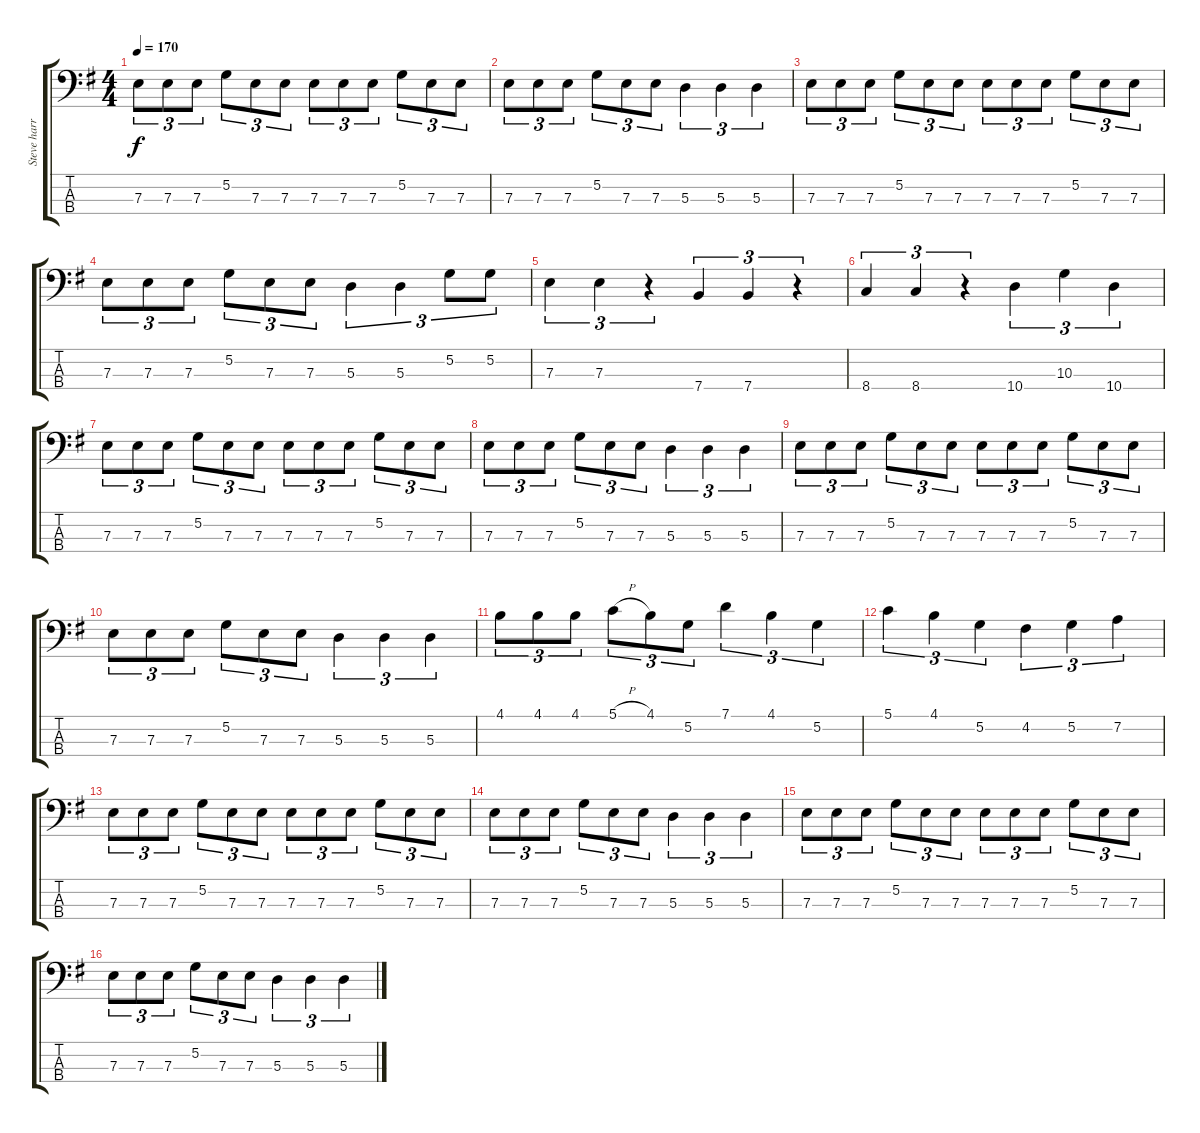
\track ("Steve harris" "Steve harr") {instrument electricbassfinger}
\staff {score tabs}
\tuning (G2 D2 A1 E1) {hide}
\ts (4 4)
\tempo 170
\clef f4
\ks g
7.3.8{tu (3 2) dy f} 7.3.8{tu (3 2)} 7.3.8{tu (3 2)} 5.2.8{tu (3 2)} 7.3.8{tu (3 2)} 7.3.8{tu (3 2)} 7.3.8{tu (3 2)} 7.3.8{tu (3 2)} 7.3.8{tu (3 2)} 5.2.8{tu (3 2)} 7.3.8{tu (3 2)} 7.3.8{tu (3 2)} |
7.3.8{tu (3 2)} 7.3.8{tu (3 2)} 7.3.8{tu (3 2)} 5.2.8{tu (3 2)} 7.3.8{tu (3 2)} 7.3.8{tu (3 2)} 5.3.4{tu (3 2)} 5.3.4{tu (3 2)} 5.3.4{tu (3 2)} |
7.3.8{tu (3 2)} 7.3.8{tu (3 2)} 7.3.8{tu (3 2)} 5.2.8{tu (3 2)} 7.3.8{tu (3 2)} 7.3.8{tu (3 2)} 7.3.8{tu (3 2)} 7.3.8{tu (3 2)} 7.3.8{tu (3 2)} 5.2.8{tu (3 2)} 7.3.8{tu (3 2)} 7.3.8{tu (3 2)} |
7.3.8{tu (3 2)} 7.3.8{tu (3 2)} 7.3.8{tu (3 2)} 5.2.8{tu (3 2)} 7.3.8{tu (3 2)} 7.3.8{tu (3 2)} 5.3.4{tu (3 2)} 5.3.4{tu (3 2)} 5.2.8{tu (3 2)} 5.2.8{tu (3 2)} |
7.3.4{tu (3 2)} 7.3.4{tu (3 2)} r.4{tu (3 2)} 7.4.4{tu (3 2)} 7.4.4{tu (3 2)} r.4{tu (3 2)} |
8.4.4{tu (3 2)} 8.4.4{tu (3 2)} r.4{tu (3 2)} 10.4.4{tu (3 2)} 10.3.4{tu (3 2)} 10.4.4{tu (3 2)} |
7.3.8{tu (3 2)} 7.3.8{tu (3 2)} 7.3.8{tu (3 2)} 5.2.8{tu (3 2)} 7.3.8{tu (3 2)} 7.3.8{tu (3 2)} 7.3.8{tu (3 2)} 7.3.8{tu (3 2)} 7.3.8{tu (3 2)} 5.2.8{tu (3 2)} 7.3.8{tu (3 2)} 7.3.8{tu (3 2)} |
7.3.8{tu (3 2)} 7.3.8{tu (3 2)} 7.3.8{tu (3 2)} 5.2.8{tu (3 2)} 7.3.8{tu (3 2)} 7.3.8{tu (3 2)} 5.3.4{tu (3 2)} 5.3.4{tu (3 2)} 5.3.4{tu (3 2)} |
7.3.8{tu (3 2)} 7.3.8{tu (3 2)} 7.3.8{tu (3 2)} 5.2.8{tu (3 2)} 7.3.8{tu (3 2)} 7.3.8{tu (3 2)} 7.3.8{tu (3 2)} 7.3.8{tu (3 2)} 7.3.8{tu (3 2)} 5.2.8{tu (3 2)} 7.3.8{tu (3 2)} 7.3.8{tu (3 2)} |
7.3.8{tu (3 2)} 7.3.8{tu (3 2)} 7.3.8{tu (3 2)} 5.2.8{tu (3 2)} 7.3.8{tu (3 2)} 7.3.8{tu (3 2)} 5.3.4{tu (3 2)} 5.3.4{tu (3 2)} 5.3.4{tu (3 2)} |
4.1.8{tu (3 2)} 4.1.8{tu (3 2)} 4.1.8{tu (3 2)} 5.1{h}.8{tu (3 2)} 4.1.8{tu (3 2)} 5.2.8{tu (3 2)} 7.1.4{tu (3 2)} 4.1.4{tu (3 2)} 5.2.4{tu (3 2)} |
5.1.4{tu (3 2)} 4.1.4{tu (3 2)} 5.2.4{tu (3 2)} 4.2.4{tu (3 2)} 5.2.4{tu (3 2)} 7.2.4{tu (3 2)} |
7.3.8{tu (3 2)} 7.3.8{tu (3 2)} 7.3.8{tu (3 2)} 5.2.8{tu (3 2)} 7.3.8{tu (3 2)} 7.3.8{tu (3 2)} 7.3.8{tu (3 2)} 7.3.8{tu (3 2)} 7.3.8{tu (3 2)} 5.2.8{tu (3 2)} 7.3.8{tu (3 2)} 7.3.8{tu (3 2)} |
7.3.8{tu (3 2)} 7.3.8{tu (3 2)} 7.3.8{tu (3 2)} 5.2.8{tu (3 2)} 7.3.8{tu (3 2)} 7.3.8{tu (3 2)} 5.3.4{tu (3 2)} 5.3.4{tu (3 2)} 5.3.4{tu (3 2)} |
7.3.8{tu (3 2)} 7.3.8{tu (3 2)} 7.3.8{tu (3 2)} 5.2.8{tu (3 2)} 7.3.8{tu (3 2)} 7.3.8{tu (3 2)} 7.3.8{tu (3 2)} 7.3.8{tu (3 2)} 7.3.8{tu (3 2)} 5.2.8{tu (3 2)} 7.3.8{tu (3 2)} 7.3.8{tu (3 2)} |
7.3.8{tu (3 2)} 7.3.8{tu (3 2)} 7.3.8{tu (3 2)} 5.2.8{tu (3 2)} 7.3.8{tu (3 2)} 7.3.8{tu (3 2)} 5.3.4{tu (3 2)} 5.3.4{tu (3 2)} 5.3.4{tu (3 2)}
